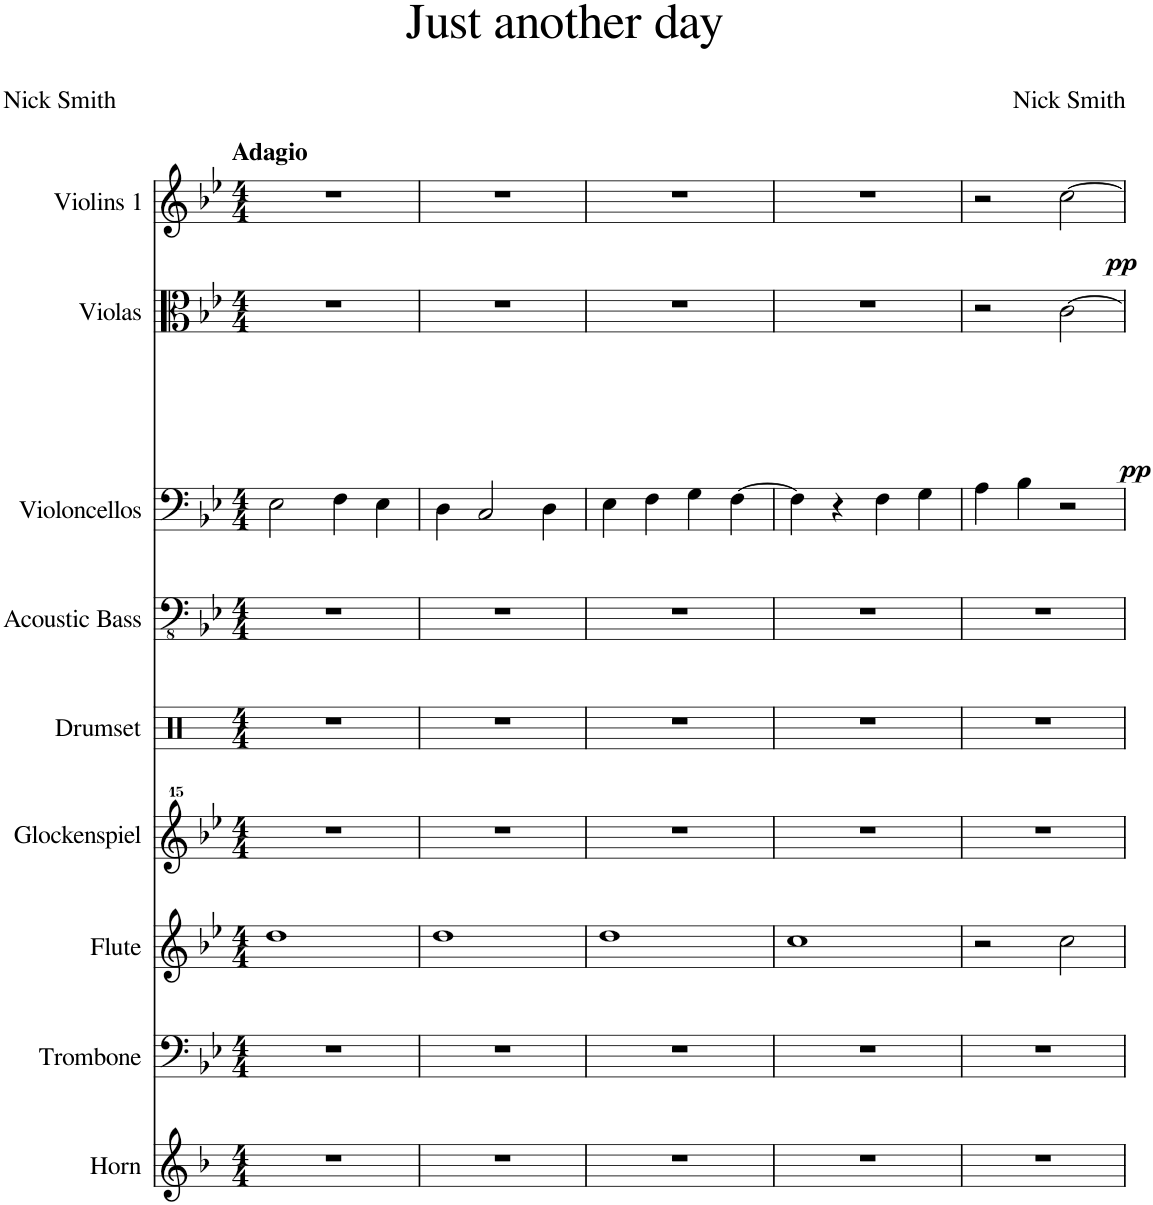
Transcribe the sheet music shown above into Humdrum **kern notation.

**kern	**kern	**kern	**kern	**kern	**kern	**kern	**kern	**dynam	**kern	**dynam
*part9	*part8	*part7	*part6	*part5	*part4	*part3	*part2	*part2	*part1	*part1
*staff9	*staff8	*staff7	*staff6	*staff5	*staff4	*staff3	*staff2	*staff2	*staff1	*staff1
*I"Horn	*I"Trombone	*I"Flute	*I"Glockenspiel	*I"Drumset	*I"Acoustic Bass	*I"Violoncellos	*I"Violas	*	*I"Violins 1	*
*I'Hn.	*I'Trb.	*I'Fl.	*I'Glk.	*I'Drs.	*I'Bass	*I'Vlcs.	*I'Vlas.	*	*I'Vlns. 1	*
*clefG2	*clefF4	*clefG2	*clefG^^2	*clefX	*clefFv4	*clefF4	*clefC3	*	*clefG2	*
*Trd4c7	*	*	*	*	*	*	*	*	*	*
*k[b-]	*k[b-e-]	*k[b-e-]	*k[b-e-]	*k[]	*k[b-e-]	*k[b-e-]	*k[b-e-]	*	*k[b-e-]	*
*M4/4	*M4/4	*M4/4	*M4/4	*M4/4	*M4/4	*M4/4	*M4/4	*	*M4/4	*
=1	=1	=1	=1	=1	=1	=1	=1	=1	=1	=1
!	!	!	!	!	!	!	!	!	!LO:TX:a:B:t=Adagio	!
1r	1r	1dd	1r	1r	1r	2E-\	1r	.	1r	.
.	.	.	.	.	.	4F\	.	.	.	.
.	.	.	.	.	.	4E-\	.	.	.	.
=2	=2	=2	=2	=2	=2	=2	=2	=2	=2	=2
1r	1r	1dd	1r	1r	1r	4D\	1r	.	1r	.
.	.	.	.	.	.	2C/	.	.	.	.
.	.	.	.	.	.	4D\	.	.	.	.
=3	=3	=3	=3	=3	=3	=3	=3	=3	=3	=3
1r	1r	1dd	1r	1r	1r	4E-\	1r	.	1r	.
.	.	.	.	.	.	4F\	.	.	.	.
.	.	.	.	.	.	4G\	.	.	.	.
.	.	.	.	.	.	[4F\	.	.	.	.
=4	=4	=4	=4	=4	=4	=4	=4	=4	=4	=4
1r	1r	1cc	1r	1r	1r	4F\]	1r	.	1r	.
.	.	.	.	.	.	4r	.	.	.	.
.	.	.	.	.	.	4F\	.	.	.	.
.	.	.	.	.	.	4G\	.	.	.	.
=5	=5	=5	=5	=5	=5	=5	=5	=5	=5	=5
1r	1r	2r	1r	1r	1r	4A\	2r	.	2r	.
.	.	.	.	.	.	4B-\	.	.	.	.
!	!	!	!	!	!	!	!	!LO:DY:b	!	!LO:DY:b
.	.	2cc\	.	.	.	2r	[2c\	pp	[2cc\	pp
=	=	=	=	=	=	=	=	=	=	=
*-	*-	*-	*-	*-	*-	*-	*-	*-	*-	*-
